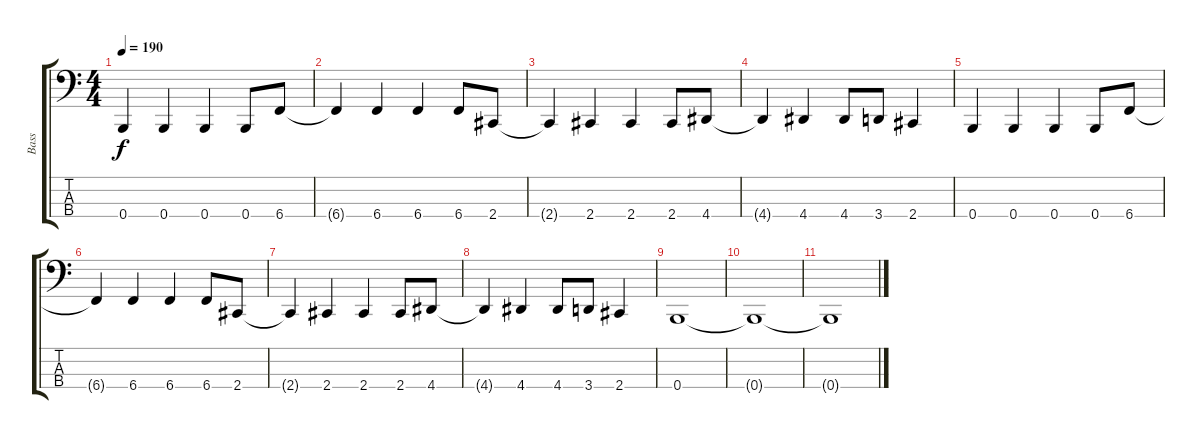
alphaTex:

\track ("Bass" "Bass") {instrument electricbassfinger}
\staff {score tabs}
\tuning (E2 B1 Gb1 B0) {hide}
\ts (4 4)
\tempo 190
\clef f4
\ks c
0.4.4{dy f} 0.4.4 0.4.4 0.4.8 6.4.8 |
6.4{t}.4 6.4.4 6.4.4 6.4.8 2.4.8 |
2.4{t}.4 2.4.4 2.4.4 2.4.8 4.4.8 |
4.4{t}.4 4.4.4 4.4.8 3.4.8 2.4.4 |
0.4.4 0.4.4 0.4.4 0.4.8 6.4.8 |
6.4{t}.4 6.4.4 6.4.4 6.4.8 2.4.8 |
2.4{t}.4 2.4.4 2.4.4 2.4.8 4.4.8 |
4.4{t}.4 4.4.4 4.4.8 3.4.8 2.4.4 |
0.4.1 |
0.4{t}.1 |
0.4{t}.1
